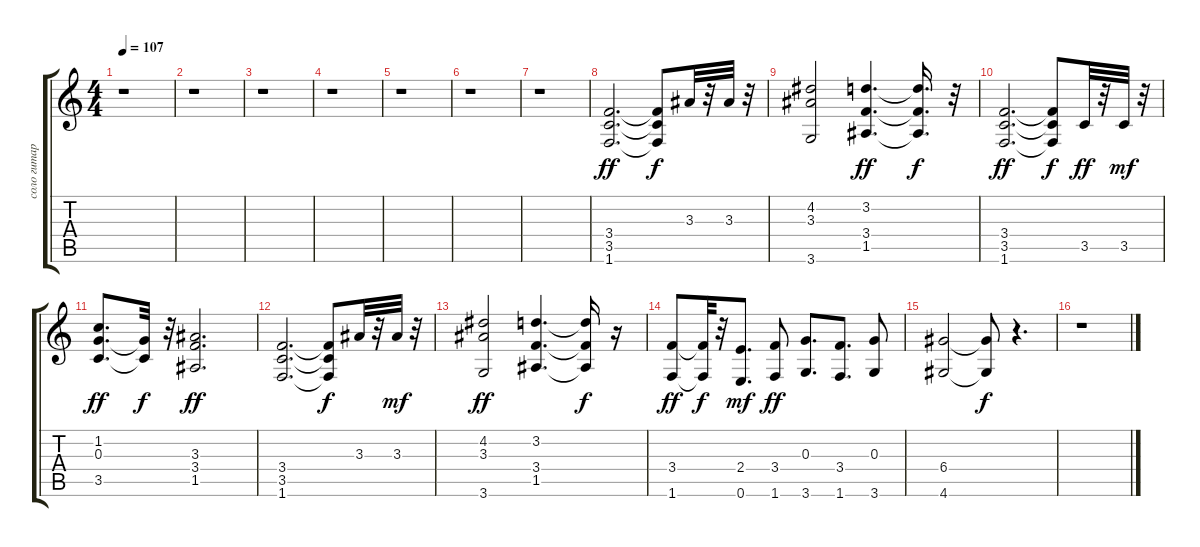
\track ("соло гитара dist" "соло гитар") {instrument distortionguitar}
\staff {score tabs}
\tuning (E4 B3 G3 D3 A2 E2) {hide}
\ts (4 4)
\tempo 107
\clef g2
\ks c
r.1{dy f} |
r.1 |
r.1 |
r.1 |
r.1 |
r.1 |
r.1 |
(3.4 3.5 1.6).2{d dy ff} (3.4{t} 3.5{t} 1.6{t}).8{dy f} 3.3.32 r.32 3.3.32 r.32 |
(4.2 3.3 3.6).2 (3.2 3.4 1.5).4{d dy ff} (3.2{t} 3.4{t} 1.5{t}).16{d dy f} r.32 |
(3.4 3.5 1.6).2{d dy ff} (3.4{t} 3.5{t} 1.6{t}).8{dy f} 3.5.32{dy ff} r.32 3.5.32{dy mf} r.32 |
(1.2 0.3 3.5).8{d dy ff} (0.3{t} 3.5{t}).32{dy f} r.32 (3.3 3.4 1.5).2{d dy ff} |
(3.4 3.5 1.6).2{d} (3.4{t} 3.5{t} 1.6{t}).8{dy f} 3.3.32 r.32 3.3.32{dy mf} r.32 |
(4.2 3.3 3.6).2{dy ff} (3.2 3.4 1.5).4{d} (3.2{t} 3.4{t} 1.5{t}).16{dy f} r.16 |
(3.4 1.6).8{dy ff} (3.4{t} 1.6{t}).32{dy f} r.32 (2.4 0.6).8{d dy mf} (3.4 1.6).8{dy ff} (0.3 3.6).8{d} (3.4 1.6).8{d} (0.3 3.6).8 |
(6.4 4.6).2 (6.4{t} 4.6{t}).8{dy f} r.4{d} |
r.1
